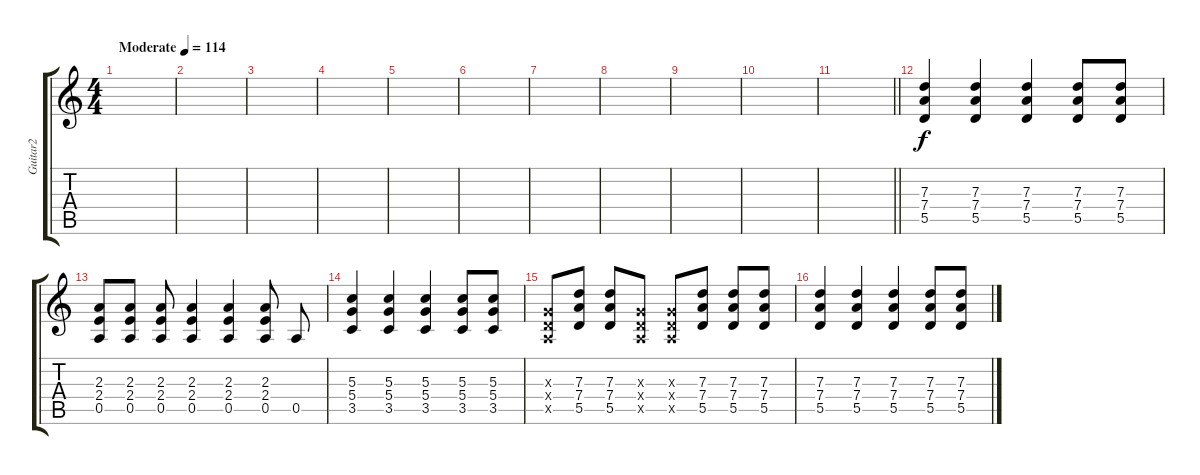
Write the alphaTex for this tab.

\track ("Guitar2" "Guitar2") {instrument electricguitarclean}
\staff {score tabs}
\tuning (E4 B3 G3 D3 A2 E2) {hide}
\ts (4 4)
\tempo (114 "Moderate")
\clef g2
\ks c
|
|
|
|
|
|
|
|
|
|
\barLineRight lightlight
|
(7.3 7.4 5.5).4{instrument electricguitarclean} (7.3 7.4 5.5).4 (7.3 7.4 5.5).4 (7.3 7.4 5.5).8 (7.3 7.4 5.5).8 |
(2.3 2.4 0.5).8 (2.3 2.4 0.5).8 (2.3 2.4 0.5).8 (2.3 2.4 0.5).4 (2.3 2.4 0.5).4 (2.3 2.4 0.5).8 0.5.8 |
(5.3 5.4 3.5).4 (5.3 5.4 3.5).4 (5.3 5.4 3.5).4 (5.3 5.4 3.5).8 (5.3 5.4 3.5).8 |
(0.3{x} 0.4{x} 0.5{x}).8 (7.3 7.4 5.5).8 (7.3 7.4 5.5).8 (0.3{x} 0.4{x} 0.5{x}).8 (0.3{x} 0.4{x} 0.5{x}).8 (7.3 7.4 5.5).8 (7.3 7.4 5.5).8 (7.3 7.4 5.5).8 |
(7.3 7.4 5.5).4{instrument electricguitarclean} (7.3 7.4 5.5).4 (7.3 7.4 5.5).4 (7.3 7.4 5.5).8 (7.3 7.4 5.5).8
